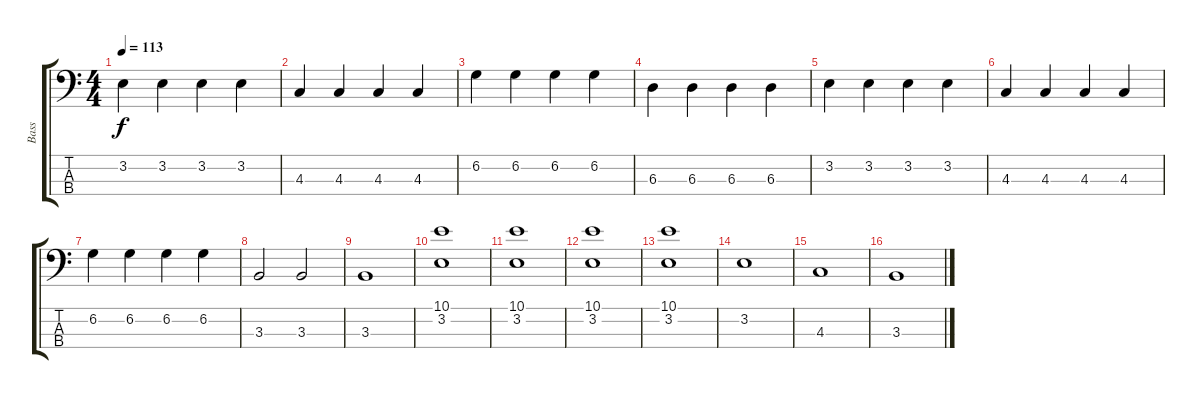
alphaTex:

\track ("Bass" "Bass") {instrument electricbasspick}
\staff {score tabs}
\tuning (Gb2 Db2 Ab1 Eb1) {hide}
\ts (4 4)
\tempo 113
\clef f4
\ks c
3.2.4{dy f} 3.2.4 3.2.4 3.2.4 |
4.3.4 4.3.4 4.3.4 4.3.4 |
6.2.4 6.2.4 6.2.4 6.2.4 |
6.3.4 6.3.4 6.3.4 6.3.4 |
3.2.4 3.2.4 3.2.4 3.2.4 |
4.3.4 4.3.4 4.3.4 4.3.4 |
6.2.4 6.2.4 6.2.4 6.2.4 |
3.3.2 3.3.2 |
3.3.1 |
(10.1 3.2).1 |
(10.1 3.2).1 |
(10.1 3.2).1 |
(10.1 3.2).1 |
3.2.1 |
4.3.1 |
3.3.1
